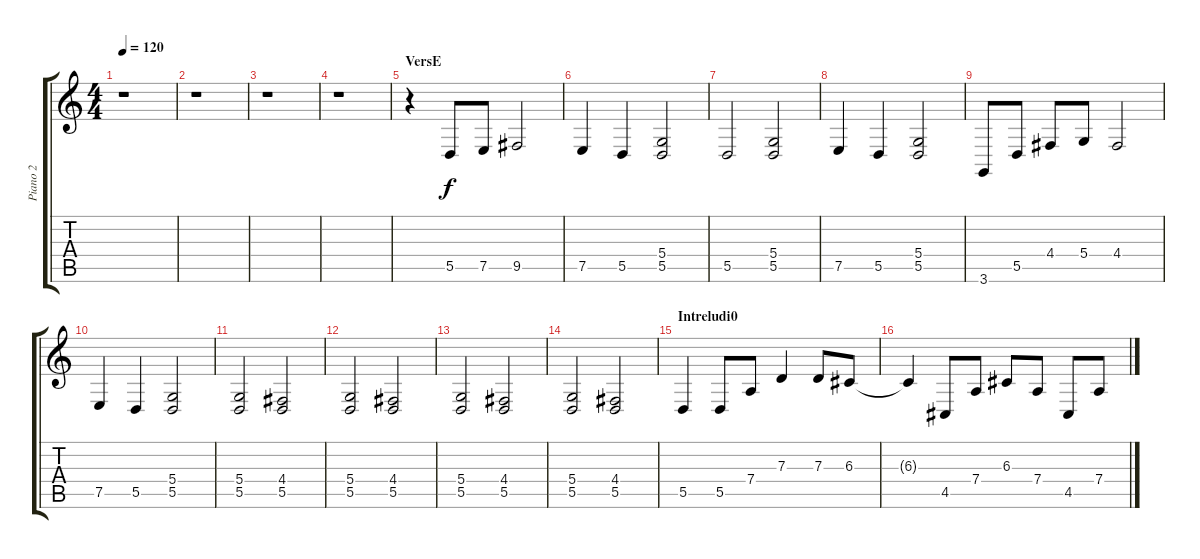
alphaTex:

\track ("Piano 2" "Piano 2") {instrument acousticgrandpiano}
\staff {score tabs}
\tuning (E4 B3 G3 D3 A2 E2) {hide}
\ts (4 4)
\tempo 120
\clef g2
\ks c
r.1{dy f} |
r.1 |
r.1 |
r.1 |
\section ("" "VersE")
r.4 5.5.8 7.5.8 9.5.2 |
7.5.4 5.5.4 (5.4 5.5).2 |
5.5.2 (5.4 5.5).2 |
7.5.4 5.5.4 (5.4 5.5).2 |
3.6.8 5.5.8 4.4.8 5.4.8 4.4.2 |
7.5.4 5.5.4 (5.4 5.5).2 |
(5.4 5.5).2 (4.4 5.5).2 |
(5.4 5.5).2 (4.4 5.5).2 |
(5.4 5.5).2 (4.4 5.5).2 |
(5.4 5.5).2 (4.4 5.5).2 |
\section ("" "Intreludi0")
5.5.4 5.5.8 7.4.8 7.3.4 7.3.8 6.3.8 |
6.3{t}.4 4.5.8 7.4.8 6.3.8 7.4.8 4.5.8 7.4.8
